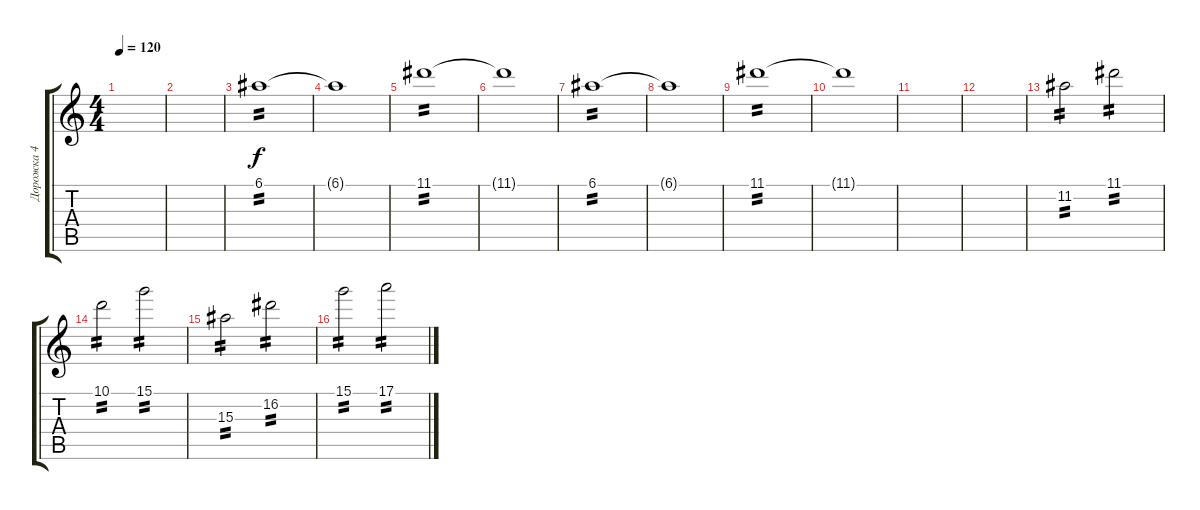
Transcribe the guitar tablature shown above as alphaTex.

\track ("Дорожка 4" "Дорожка 4") {instrument acousticguitarsteel}
\staff {score tabs}
\tuning (E4 B3 G3 D3 A2 E2) {hide}
\ts (4 4)
\tempo 120
\clef g2
\ks c
|
|
6.1.1{tp 2} |
6.1{t}.1 |
11.1.1{tp 2} |
11.1{t}.1 |
6.1.1{tp 2} |
6.1{t}.1 |
11.1.1{tp 2} |
11.1{t}.1 |
|
|
11.2.2{tp 2} 11.1.2{tp 2} |
10.1.2{tp 2} 15.1.2{tp 2} |
15.3.2{tp 2} 16.2.2{tp 2} |
15.1.2{tp 2} 17.1.2{tp 2}
